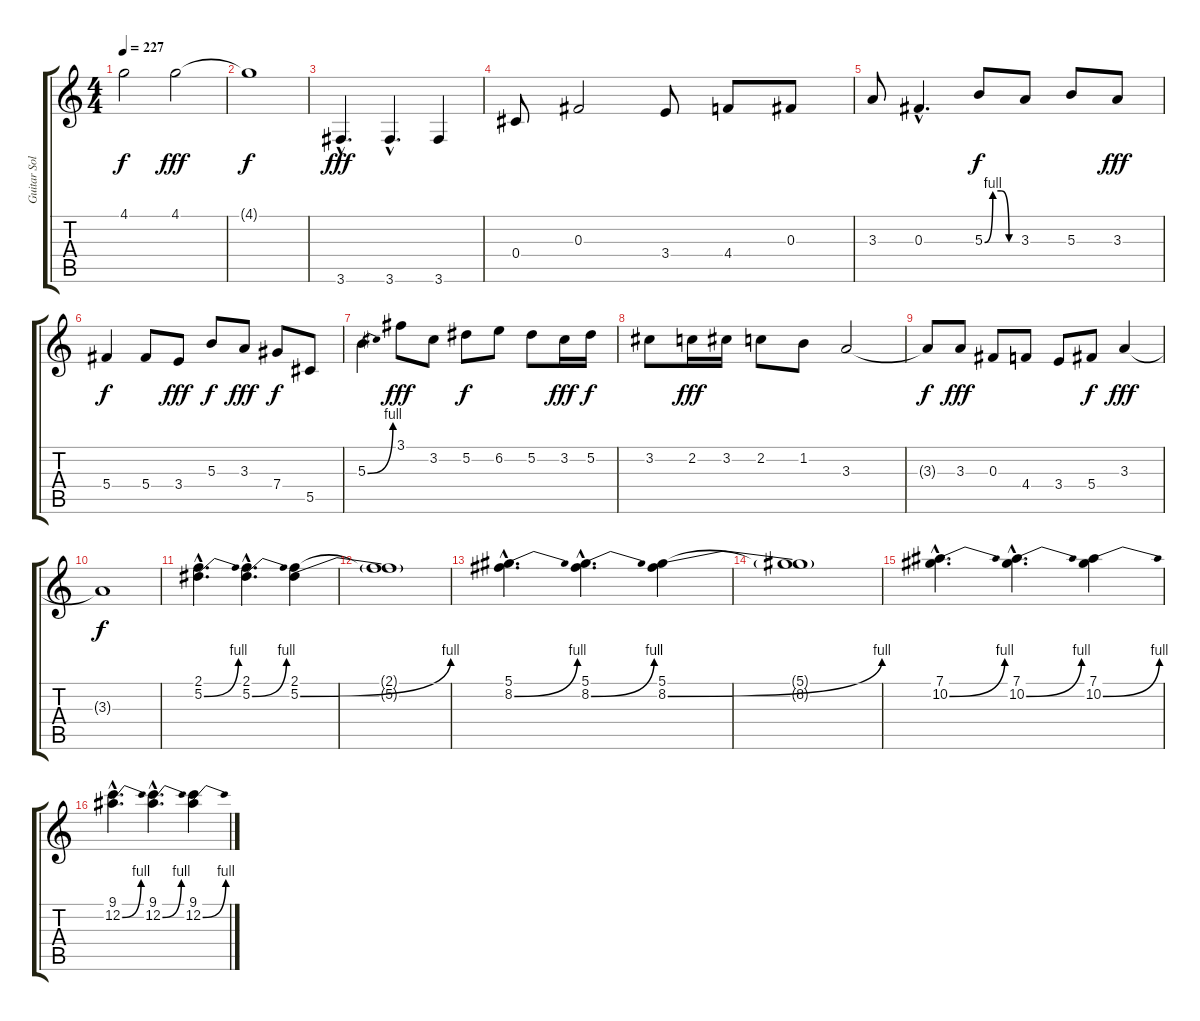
\track ("Guitar Solo" "Guitar Sol") {instrument distortionguitar}
\staff {score tabs}
\tuning (Eb4 Bb3 Gb3 Db3 Ab2 Eb2) {hide}
\ts (4 4)
\tempo 227
\clef g2
\ks c
4.1{t}.2{dy f} 4.1.2{dy fff instrument distortionguitar} |
4.1{t}.1{dy f} |
3.6{hac}.4{d dy fff instrument distortionguitar} 3.6{hac}.4{d} 3.6.4 |
0.4.8 0.3.2 3.4.8 4.4.8 0.3.8 |
3.3.8 0.3{hac}.4{d} 5.3{be (custom 0 0 15 4 30 4 45 0 60 0)}.8{dy f} 3.3.8 5.3.8 3.3.8{dy fff} |
5.4.4{dy f} 5.4.8 3.4.8{dy fff} 5.3.8{dy f} 3.3.8{dy fff} 7.4.8{dy f} 5.5.8 |
5.3{be (bend 0 0 60 4)}.4 3.1.8{dy fff} 3.2.8 5.2.8{dy f} 6.2.8 5.2.8 3.2.16{dy fff} 5.2.16{dy f} |
3.2.8 2.2.16{dy fff} 3.2.16 2.2.8 1.2.8 3.3.2 |
3.3{t}.8{dy f} 3.3.8{dy fff} 0.3.8 4.4.8 3.4.8 5.4.8{dy f} 3.3.4{dy fff} |
3.3{t}.1{dy f} |
(2.1{hac} 5.2{be (bend 0 0 60 4) hac}).4{d} (2.1{hac} 5.2{be (bend 0 0 60 4) hac}).4{d} (2.1 5.2{be (bend 0 0 60 4)}).4 |
(2.1{t} 5.2{t}).1 |
(5.1{hac} 8.2{be (bend 0 0 60 4) hac}).4{d} (5.1{hac} 8.2{be (bend 0 0 60 4) hac}).4{d} (5.1 8.2{be (bend 0 0 60 4)}).4 |
(5.1{t} 8.2{t}).1 |
(7.1{hac} 10.2{be (bend 0 0 60 4) hac}).4{d} (7.1{hac} 10.2{be (bend 0 0 60 4) hac}).4{d} (7.1 10.2{be (bend 0 0 60 4)}).4 |
(9.1{hac} 12.2{be (bend 0 0 60 4) hac}).4{d} (9.1{hac} 12.2{be (bend 0 0 60 4) hac}).4{d} (9.1 12.2{be (bend 0 0 60 4)}).4
